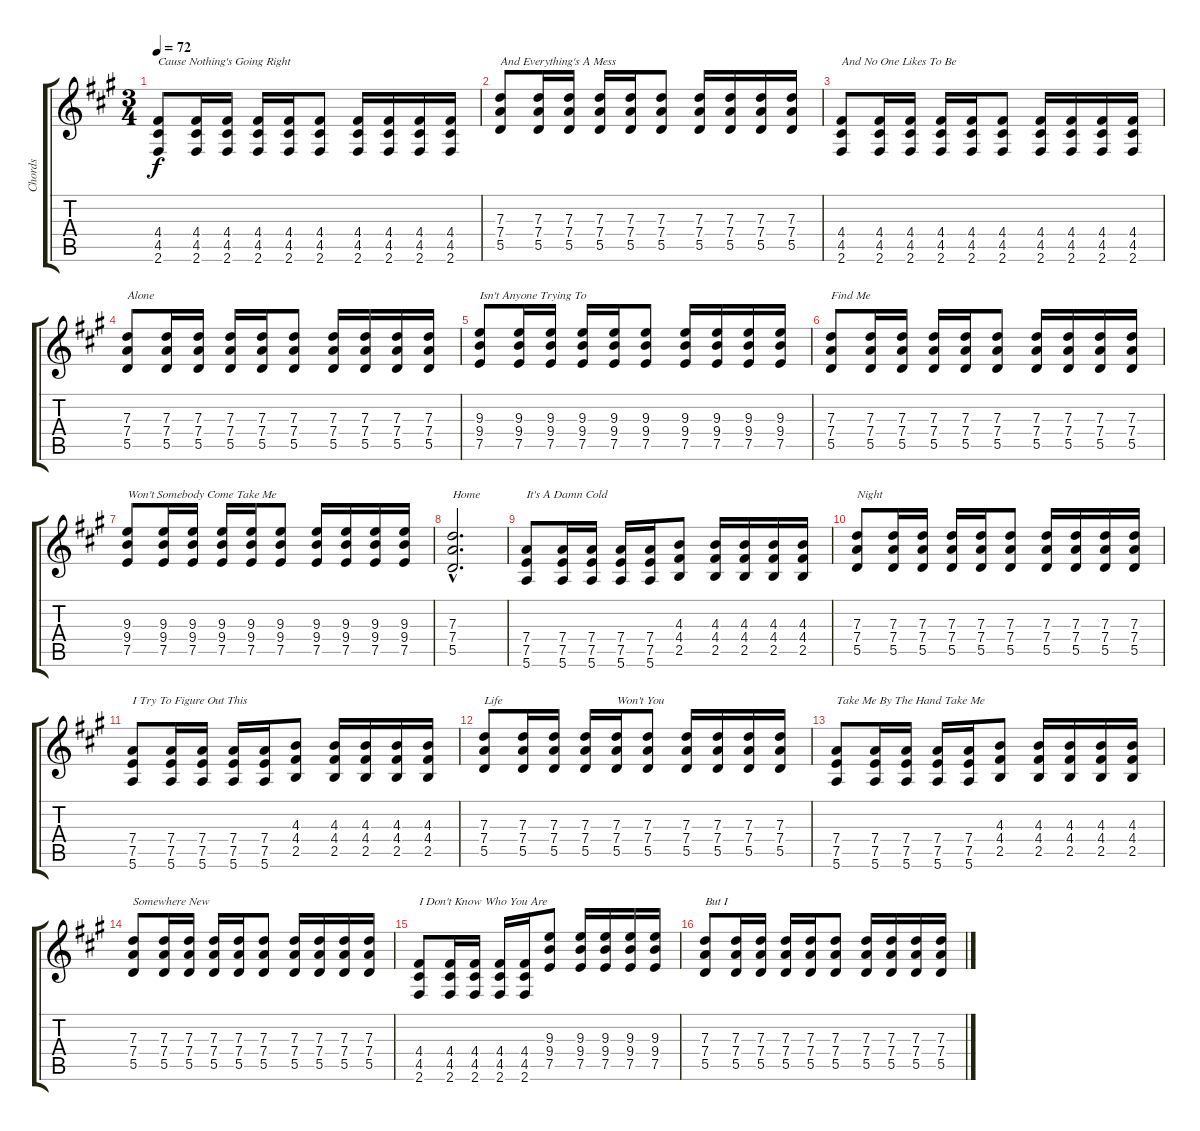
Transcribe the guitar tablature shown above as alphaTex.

\track ("Chords" "Chords") {instrument acousticguitarsteel}
\staff {score tabs}
\tuning (E4 B3 G3 D3 A2 E2) {hide}
\ts (3 4)
\tempo 72
\clef g2
\ks a
(4.4 4.5 2.6).8{txt "Cause Nothing's Going Right" dy f} (4.4 4.5 2.6).16 (4.4 4.5 2.6).16 (4.4 4.5 2.6).16 (4.4 4.5 2.6).16 (4.4 4.5 2.6).8 (4.4 4.5 2.6).16 (4.4 4.5 2.6).16 (4.4 4.5 2.6).16 (4.4 4.5 2.6).16 |
(7.3 7.4 5.5).8{txt "And Everything's A Mess"} (7.3 7.4 5.5).16 (7.3 7.4 5.5).16 (7.3 7.4 5.5).16 (7.3 7.4 5.5).16 (7.3 7.4 5.5).8 (7.3 7.4 5.5).16 (7.3 7.4 5.5).16 (7.3 7.4 5.5).16 (7.3 7.4 5.5).16 |
(4.4 4.5 2.6).8{txt "And No One Likes To Be"} (4.4 4.5 2.6).16 (4.4 4.5 2.6).16 (4.4 4.5 2.6).16 (4.4 4.5 2.6).16 (4.4 4.5 2.6).8 (4.4 4.5 2.6).16 (4.4 4.5 2.6).16 (4.4 4.5 2.6).16 (4.4 4.5 2.6).16 |
(7.3 7.4 5.5).8{txt "Alone"} (7.3 7.4 5.5).16 (7.3 7.4 5.5).16 (7.3 7.4 5.5).16 (7.3 7.4 5.5).16 (7.3 7.4 5.5).8 (7.3 7.4 5.5).16 (7.3 7.4 5.5).16 (7.3 7.4 5.5).16 (7.3 7.4 5.5).16 |
(9.3 9.4 7.5).8{txt "Isn't Anyone Trying To"} (9.3 9.4 7.5).16 (9.3 9.4 7.5).16 (9.3 9.4 7.5).16 (9.3 9.4 7.5).16 (9.3 9.4 7.5).8 (9.3 9.4 7.5).16 (9.3 9.4 7.5).16 (9.3 9.4 7.5).16 (9.3 9.4 7.5).16 |
(7.3 7.4 5.5).8{txt "Find Me"} (7.3 7.4 5.5).16 (7.3 7.4 5.5).16 (7.3 7.4 5.5).16 (7.3 7.4 5.5).16 (7.3 7.4 5.5).8 (7.3 7.4 5.5).16 (7.3 7.4 5.5).16 (7.3 7.4 5.5).16 (7.3 7.4 5.5).16 |
(9.3 9.4 7.5).8{txt "Won't Somebody Come Take Me"} (9.3 9.4 7.5).16 (9.3 9.4 7.5).16 (9.3 9.4 7.5).16 (9.3 9.4 7.5).16 (9.3 9.4 7.5).8 (9.3 9.4 7.5).16 (9.3 9.4 7.5).16 (9.3 9.4 7.5).16 (9.3 9.4 7.5).16 |
(7.3{hac} 7.4{hac} 5.5{hac}).2{d txt "Home"} |
(7.4 7.5 5.6).8{txt "It's A Damn Cold"} (7.4 7.5 5.6).16 (7.4 7.5 5.6).16 (7.4 7.5 5.6).16 (7.4 7.5 5.6).16 (4.3 4.4 2.5).8 (4.3 4.4 2.5).16 (4.3 4.4 2.5).16 (4.3 4.4 2.5).16 (4.3 4.4 2.5).16 |
(7.3 7.4 5.5).8{txt "Night"} (7.3 7.4 5.5).16 (7.3 7.4 5.5).16 (7.3 7.4 5.5).16 (7.3 7.4 5.5).16 (7.3 7.4 5.5).8 (7.3 7.4 5.5).16 (7.3 7.4 5.5).16 (7.3 7.4 5.5).16 (7.3 7.4 5.5).16 |
(7.4 7.5 5.6).8{txt "I Try To Figure Out This"} (7.4 7.5 5.6).16 (7.4 7.5 5.6).16 (7.4 7.5 5.6).16 (7.4 7.5 5.6).16 (4.3 4.4 2.5).8 (4.3 4.4 2.5).16 (4.3 4.4 2.5).16 (4.3 4.4 2.5).16 (4.3 4.4 2.5).16 |
(7.3 7.4 5.5).8{txt "Life"} (7.3 7.4 5.5).16 (7.3 7.4 5.5).16 (7.3 7.4 5.5).16 (7.3 7.4 5.5).16{txt "Won't You"} (7.3 7.4 5.5).8 (7.3 7.4 5.5).16 (7.3 7.4 5.5).16 (7.3 7.4 5.5).16 (7.3 7.4 5.5).16 |
(7.4 7.5 5.6).8{txt "Take Me By The Hand Take Me"} (7.4 7.5 5.6).16 (7.4 7.5 5.6).16 (7.4 7.5 5.6).16 (7.4 7.5 5.6).16 (4.3 4.4 2.5).8 (4.3 4.4 2.5).16 (4.3 4.4 2.5).16 (4.3 4.4 2.5).16 (4.3 4.4 2.5).16 |
(7.3 7.4 5.5).8{txt "Somewhere New"} (7.3 7.4 5.5).16 (7.3 7.4 5.5).16 (7.3 7.4 5.5).16 (7.3 7.4 5.5).16 (7.3 7.4 5.5).8 (7.3 7.4 5.5).16 (7.3 7.4 5.5).16 (7.3 7.4 5.5).16 (7.3 7.4 5.5).16 |
(4.4 4.5 2.6).8{txt "I Don't Know Who You Are"} (4.4 4.5 2.6).16 (4.4 4.5 2.6).16 (4.4 4.5 2.6).16 (4.4 4.5 2.6).16 (9.3 9.4 7.5).8 (9.3 9.4 7.5).16 (9.3 9.4 7.5).16 (9.3 9.4 7.5).16 (9.3 9.4 7.5).16 |
(7.3 7.4 5.5).8{txt "But I"} (7.3 7.4 5.5).16 (7.3 7.4 5.5).16 (7.3 7.4 5.5).16 (7.3 7.4 5.5).16 (7.3 7.4 5.5).8 (7.3 7.4 5.5).16 (7.3 7.4 5.5).16 (7.3 7.4 5.5).16 (7.3 7.4 5.5).16
